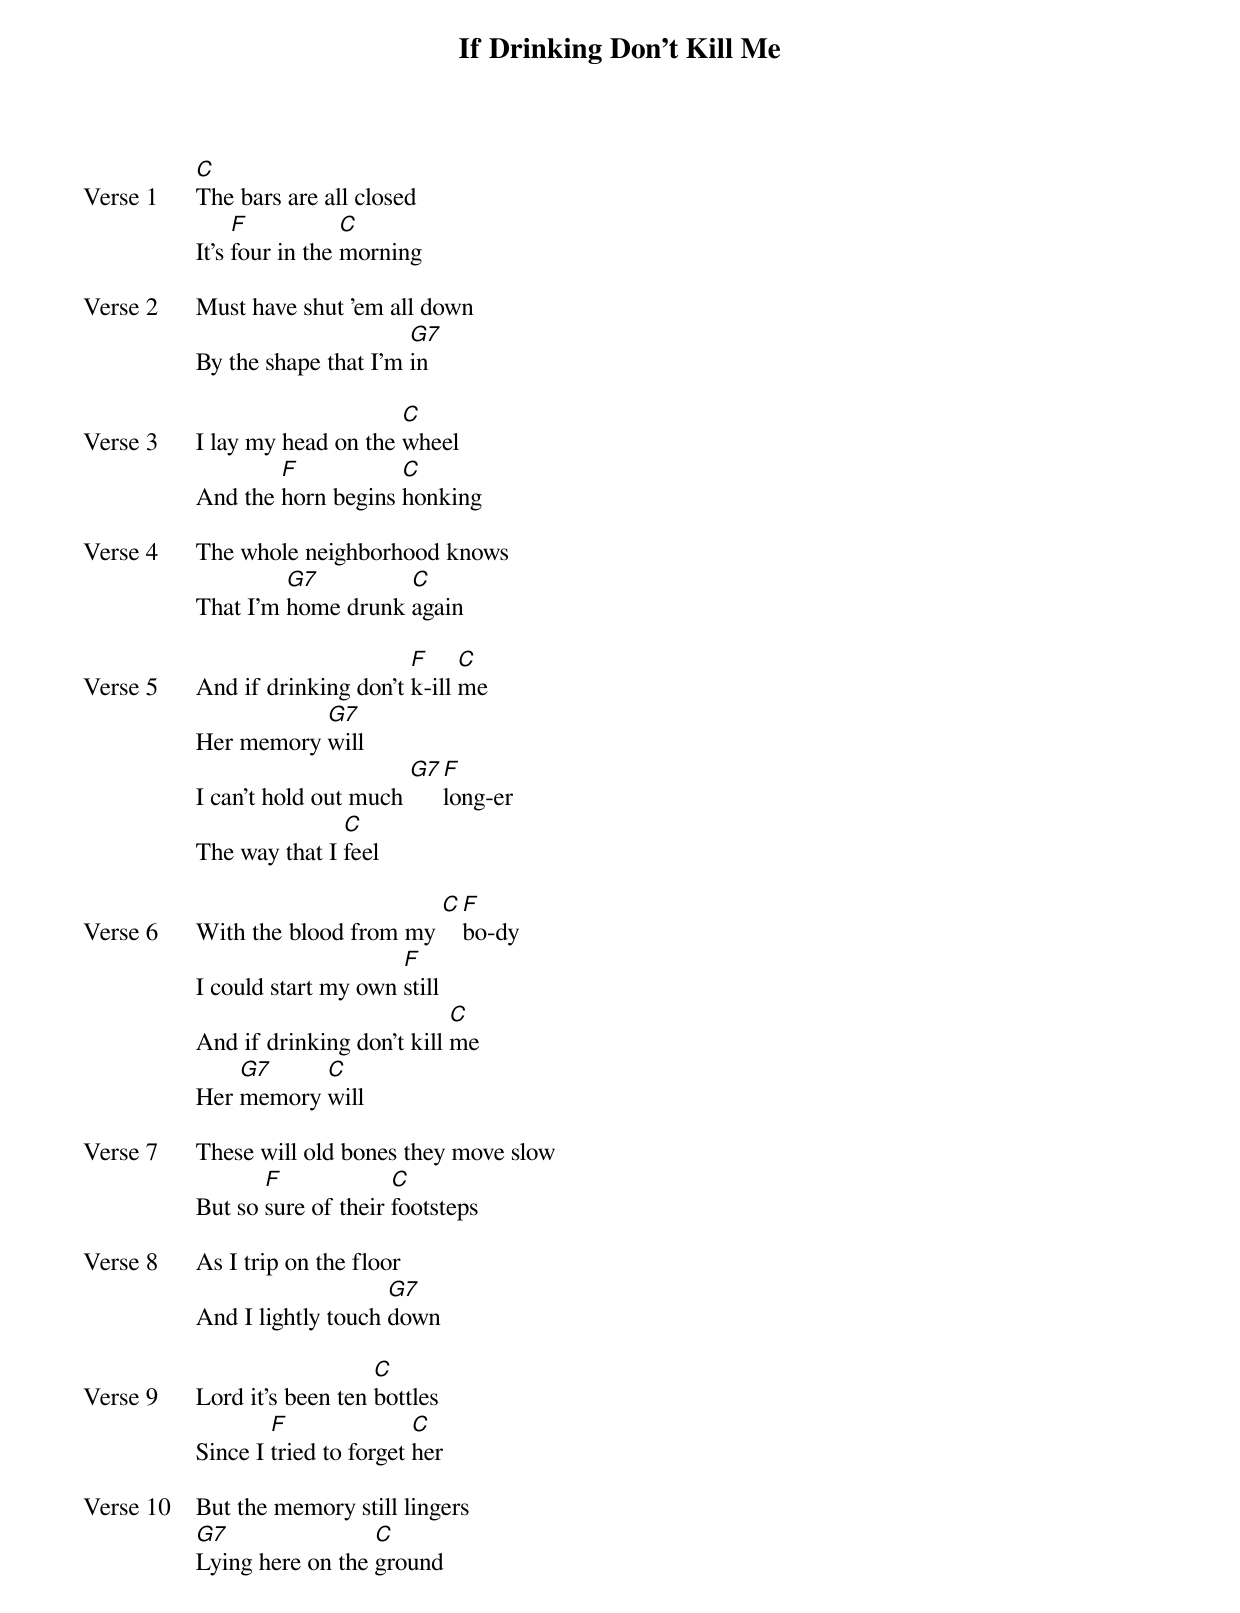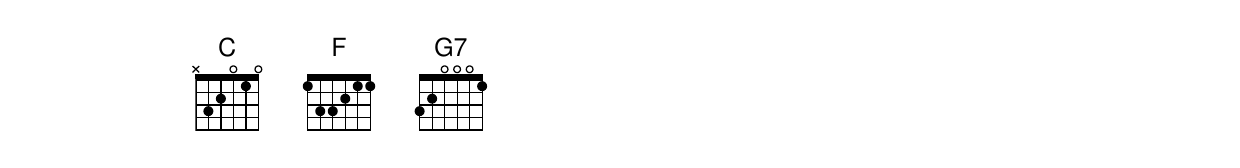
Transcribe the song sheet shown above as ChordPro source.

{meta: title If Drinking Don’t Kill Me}
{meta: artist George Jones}
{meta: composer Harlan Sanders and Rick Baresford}

{start_of_verse: Verse 1}
[C]The bars are all closed
It’s [F]four in the [C]morning
{end_of_verse}

{start_of_verse: Verse 2}
Must have shut ’em all down
By the shape that I’m [G7]in
{end_of_verse}

{start_of_verse: Verse 3}
I lay my head on the [C]wheel
And the [F]horn begins [C]honking
{end_of_verse}

{start_of_verse: Verse 4}
The whole neighborhood knows
That I’m [G7]home drunk [C]again
{end_of_verse}

{start_of_verse: Verse 5}
And if drinking don’t [F]k-ill [C]me
Her memory [G7]will
I can’t hold out much [G7][F]long-er
The way that I [C]feel
{end_of_verse}

{start_of_verse: Verse 6}
With the blood from my [C][F]bo-dy
I could start my own [F]still
And if drinking don’t kill [C]me
Her [G7]memory [C]will
{end_of_verse}

{start_of_verse: Verse 7}
These will old bones they move slow
But so [F]sure of their [C]footsteps
{end_of_verse}

{start_of_verse: Verse 8}
As I trip on the floor
And I lightly touch [G7]down
{end_of_verse}

{start_of_verse: Verse 9}
Lord it’s been ten [C]bottles
Since I [F]tried to forget [C]her
{end_of_verse}

{start_of_verse: Verse 10}
But the memory still lingers
[G7]Lying here on the [C]ground
{end_of_verse}
